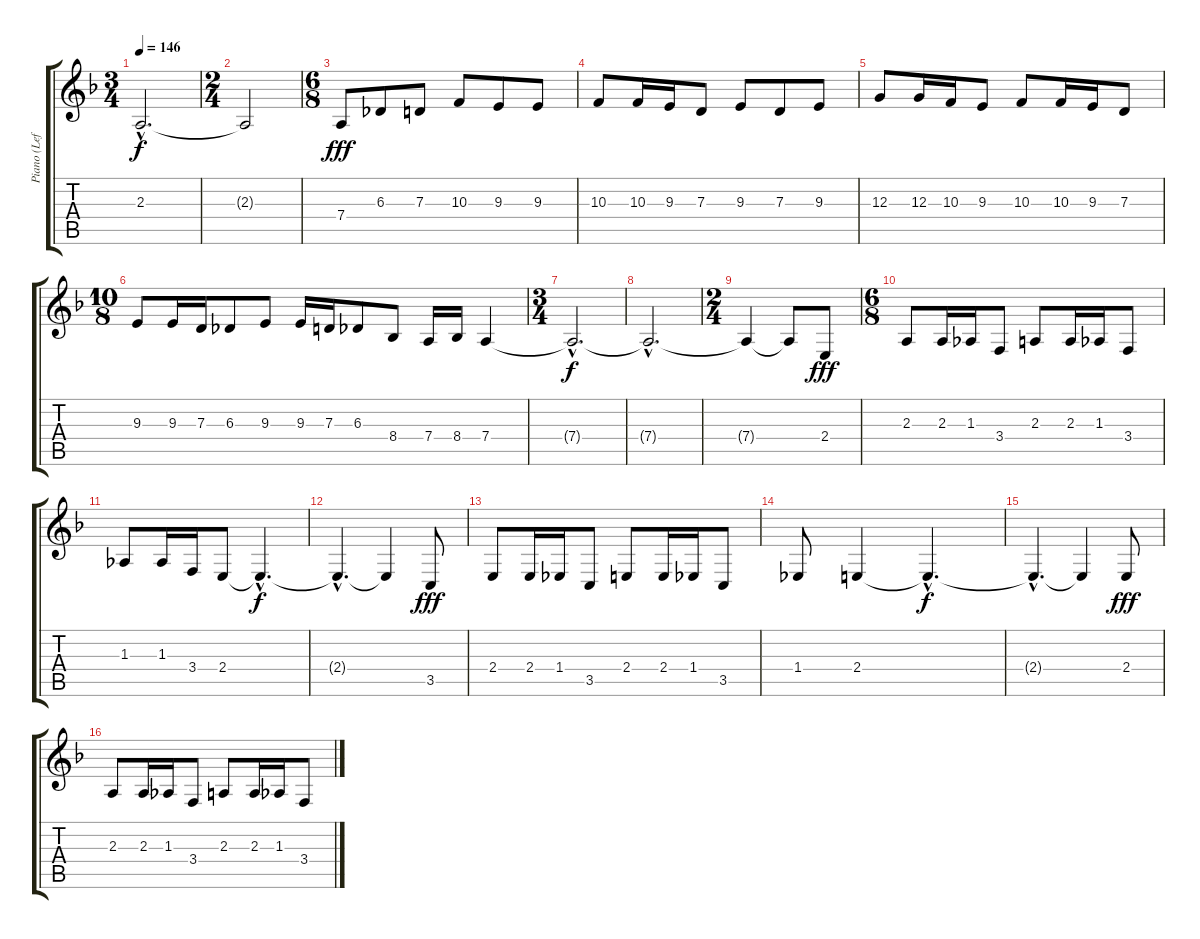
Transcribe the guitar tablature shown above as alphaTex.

\track ("Piano (Left Hand)" "Piano (Lef") {instrument acousticgrandpiano}
\staff {score tabs}
\tuning (E4 B3 G3 D3 A2 E2) {hide}
\ts (3 4)
\tempo 146
\clef g2
\ks f
2.3{hac t}.2{d dy f} |
\ts (2 4)
2.3{t}.2 |
\ts (6 8)
7.4.8{dy fff} 6.3.8 7.3.8 10.3.8 9.3.8 9.3.8 |
10.3.8 10.3.16 9.3.16 7.3.8 9.3.8 7.3.8 9.3.8 |
12.3.8 12.3.16 10.3.16 9.3.8 10.3.8 10.3.16 9.3.16 7.3.8 |
\ts (10 8)
9.3.8 9.3.16 7.3.16 6.3.8 9.3.8 9.3.16 7.3.16 6.3.8 8.4.8 7.4.16 8.4.16 7.4.4 |
\ts (3 4)
7.4{hac t}.2{d dy f} |
7.4{hac t}.2{d} |
\ts (2 4)
7.4{t}.4 7.4{t}.8 2.4.8{dy fff} |
\ts (6 8)
2.3.8 2.3.16 1.3.16 3.4.8 2.3.8 2.3.16 1.3.16 3.4.8 |
1.3.8 1.3.16 3.4.16 2.4.8 2.4{hac t}.4{d dy f} |
2.4{hac t}.4{d} 2.4{t}.4 3.5.8{dy fff} |
2.4.8 2.4.16 1.4.16 3.5.8 2.4.8 2.4.16 1.4.16 3.5.8 |
1.4.8 2.4.4 2.4{hac t}.4{d dy f} |
2.4{hac t}.4{d} 2.4{t}.4 2.4.8{dy fff} |
2.3.8 2.3.16 1.3.16 3.4.8 2.3.8 2.3.16 1.3.16 3.4.8
